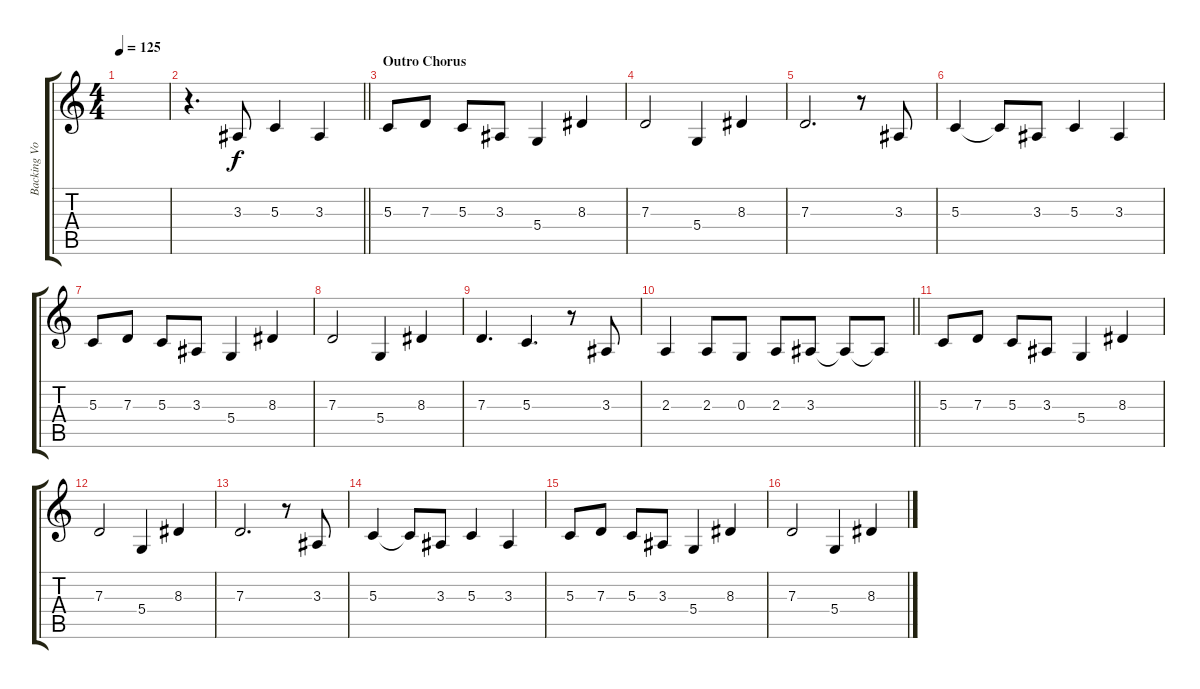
\track ("Backing Vox I" "Backing Vo") {instrument lead6voice}
\staff {score tabs}
\tuning (E4 B3 G3 D3 A2 E2) {hide}
\ts (4 4)
\tempo 125
\clef g2
\ks c
|
\barLineRight lightlight
r.4{d} 3.3.8 5.3.4 3.3.4 |
\section ("" "Outro Chorus")
5.3.8 7.3.8 5.3.8 3.3.8 5.4.4 8.3.4 |
7.3.2 5.4.4 8.3.4 |
7.3.2{d} r.8 3.3.8 |
5.3.4 5.3{t}.8 3.3.8 5.3.4 3.3.4 |
5.3.8 7.3.8 5.3.8 3.3.8 5.4.4 8.3.4 |
7.3.2 5.4.4 8.3.4 |
7.3.4{d} 5.3.4{d} r.8 3.3.8 |
\barLineRight lightlight
2.3.4 2.3.8 0.3.8 2.3.8 3.3.8 3.3{t}.8 3.3{t}.8 |
5.3.8 7.3.8 5.3.8 3.3.8 5.4.4 8.3.4 |
7.3.2 5.4.4 8.3.4 |
7.3.2{d} r.8 3.3.8 |
5.3.4 5.3{t}.8 3.3.8 5.3.4 3.3.4 |
5.3.8 7.3.8 5.3.8 3.3.8 5.4.4 8.3.4 |
7.3.2 5.4.4 8.3.4
